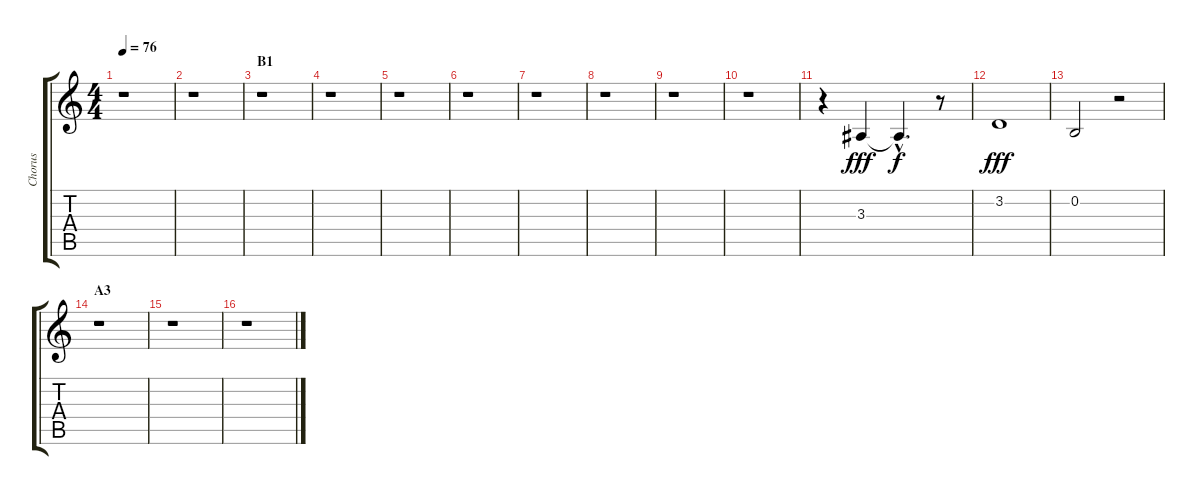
\track ("Chorus" "Chorus") {instrument synthvoice}
\staff {score tabs}
\tuning (E4 B3 G3 D3 A2 E2) {hide}
\ts (4 4)
\tempo 76
\clef g2
\ks c
r.1{dy fff} |
r.1 |
\section ("" "B1")
r.1 |
r.1 |
r.1 |
r.1 |
r.1 |
r.1 |
r.1 |
r.1 |
r.4 3.3.4 3.3{hac t}.4{d dy f} r.8 |
3.2.1{dy fff} |
0.2.2 r.2 |
\section ("" "A3")
r.1 |
r.1 |
r.1
